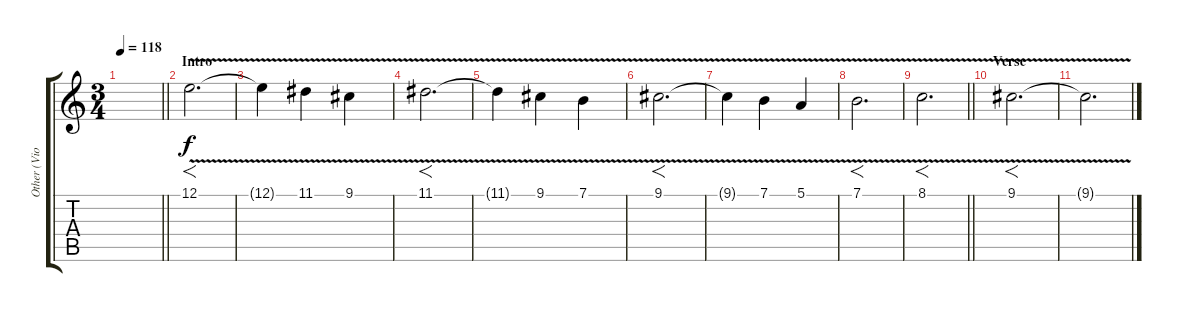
\track ("Other (Viola)" "Other (Vio") {instrument violin}
\staff {score tabs}
\tuning (E4 B3 G3 D3 A2 E2) {hide}
\ts (3 4)
\tempo 118
\clef g2
\barLineRight lightlight
\ks c
|
\section ("" "Intro")
12.1{v}.2{f d volume 12} |
12.1{v t}.4 11.1{v}.4 9.1{v}.4 |
11.1{v}.2{f d} |
11.1{v t}.4 9.1{v}.4 7.1{v}.4 |
9.1{v}.2{f d} |
9.1{v t}.4 7.1{v}.4 5.1{v}.4 |
7.1{v}.2{f d} |
\barLineRight lightlight
8.1{v}.2{f d} |
\section ("" "Verse")
9.1{v}.2{f d volume 0} |
9.1{v t}.2{d}
